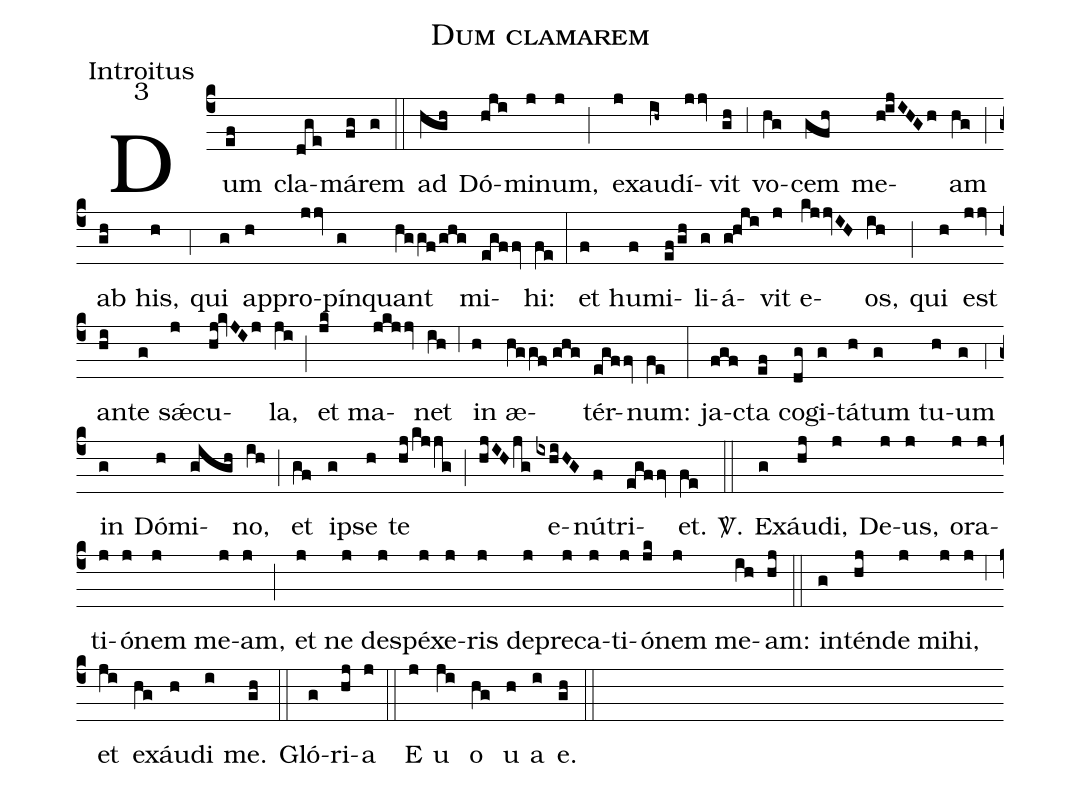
name:Dum clamarem;
office-part:Introitus;
mode:3;
%%
(c4) Dum(ef) cla(dge)má(fg)rem(g) (::) ad(hgh) Dó(hji)mi(j)num,(j) (;) ex(j)au(ih~)dí(jjv)vit(gh) (;3) vo(hg)cem(gfh) me(h!ijIHGh)am(hg) (;) ab(gh) his,(h) (;4) qui(g) ap(h)pro(jjv)pín(g)quant(hggf/ghg) mi(egffv)hi:(fe) (:) et(f) hu(f)mi(ef/gh)li(g)á(g!hji)vit(j) e(kjjvIH)os,(ih) (;) qui(h) est(jjv) an(hi)te(g) s<sp>'ae</sp>(j)cu(hj!kvJIj)la,(ji) (;) et(jk) ma(jkjjv)net(ih) (;6) in(h) æ(hggf//ghg)tér(egffv)num:(fe) (:) ja(fgf)cta(ef) co(dg)gi(g)tá(h)tum(g) tu(h)um(g) (;4) in(g) Dó(h)mi(gigh)no,(ih) (;) et(gf) i(g)pse(h) te(hj/kjjg) (;) (hjIH/jg) e(ixhiHG)nú(f)tri(egffv)et.(fe) <sp>V/</sp>.(::) Ex(g)áu(hj)di,(j) De(j)us,(j) o(j)ra(j)ti(j)ó(j)nem(j) me(j)am,(j) (;) et(j) ne(j) de(j)spé(j)xe(j)ris(j) de(j)pre(j)ca(j)ti(j)ó(jk)nem(j) me(ih)am:(hj) (::) in(g)tén(hj)de(j) mi(j)hi,(j) (;6) et(ji) ex(hg)áu(h)di(i) me.(gh) (::) Gló(g)ri(hj)a(j) (::) E(j) u(ji) o(hg) u(h) a(i) e.(gh) (::)
